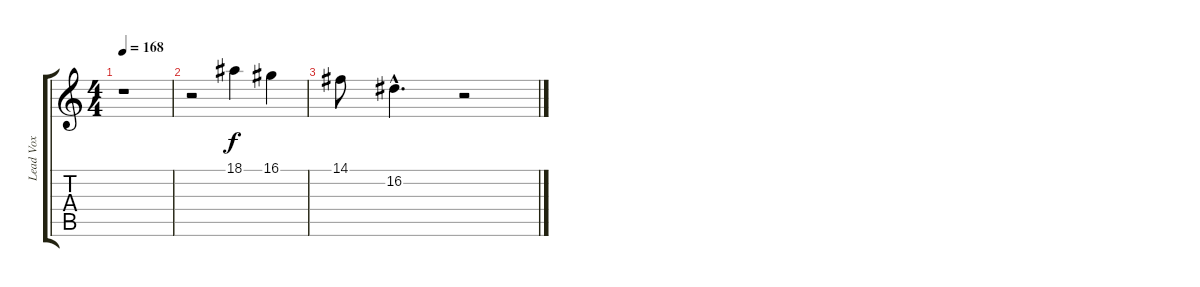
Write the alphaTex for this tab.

\track ("Lead Vox" "Lead Vox") {instrument trumpet}
\staff {score tabs}
\tuning (E4 B3 G3 D3 A2 E2) {hide}
\ts (4 4)
\tempo 168
\clef g2
\ks c
r.1{dy f} |
r.2 18.1.4 16.1.4 |
14.1.8 16.2{hac}.4{d} r.2
